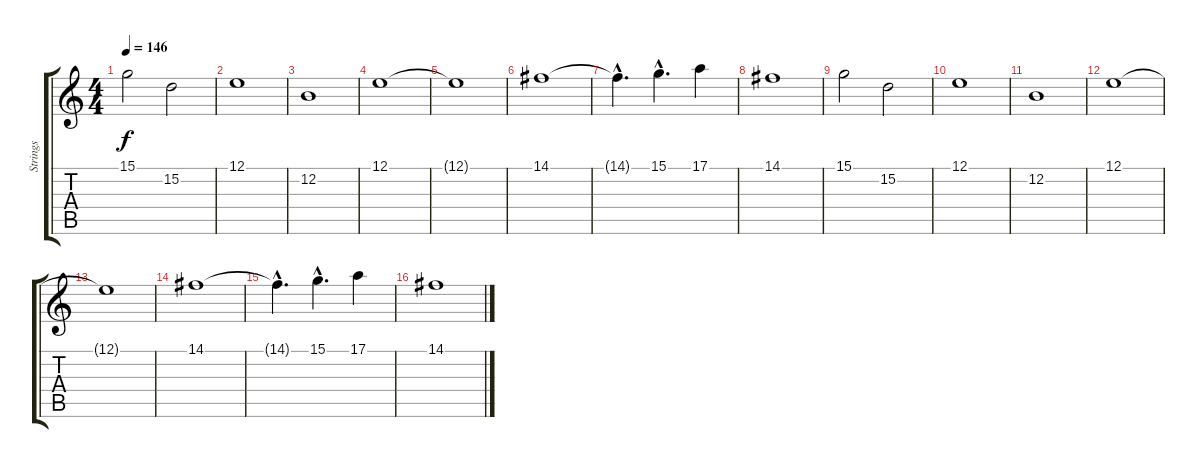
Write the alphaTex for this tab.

\track ("Strings" "Strings") {instrument stringensemble1}
\staff {score tabs}
\tuning (E4 B3 G3 D3 A2 E2) {hide}
\ts (4 4)
\tempo 146
\clef g2
\ks c
15.1.2{dy f} 15.2.2 |
12.1.1 |
12.2.1 |
12.1.1 |
12.1{t}.1 |
14.1.1 |
14.1{hac t}.4{d} 15.1{hac}.4{d} 17.1.4 |
14.1.1 |
15.1.2 15.2.2 |
12.1.1 |
12.2.1 |
12.1.1 |
12.1{t}.1 |
14.1.1 |
14.1{hac t}.4{d} 15.1{hac}.4{d} 17.1.4 |
14.1.1
